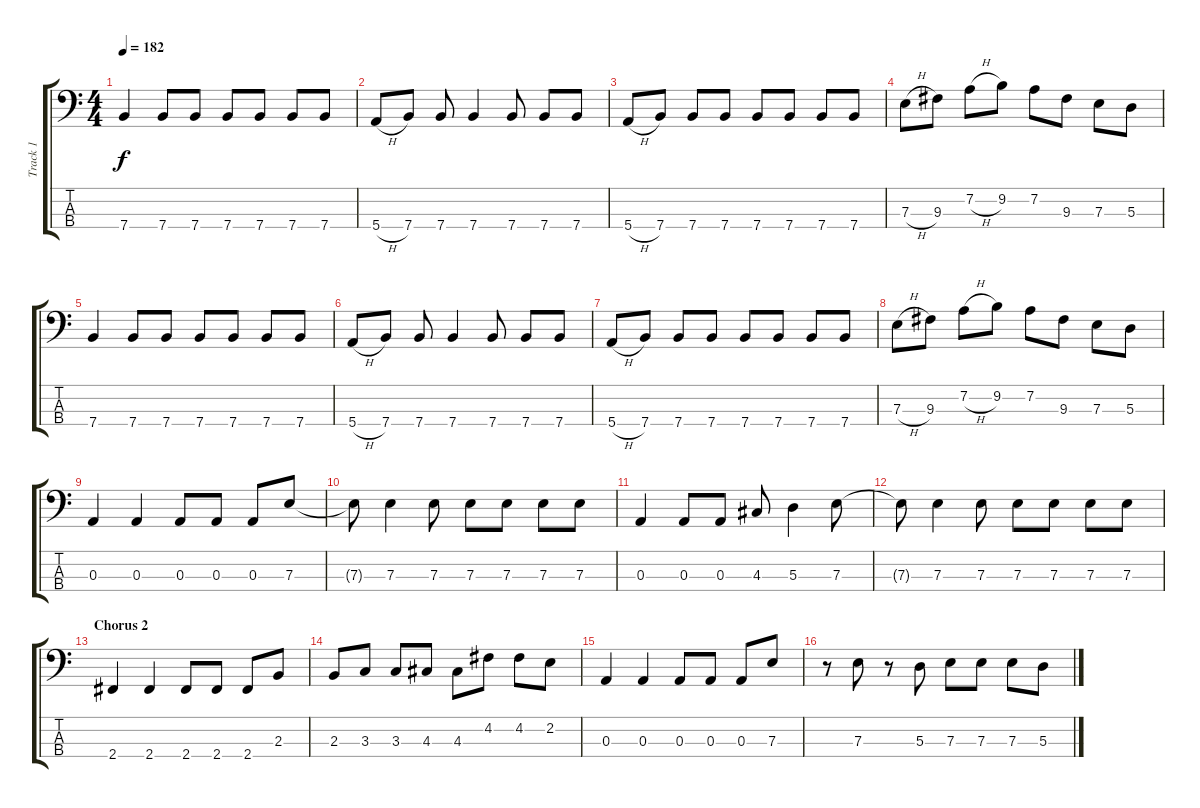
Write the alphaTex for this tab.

\track ("Track 1" "Track 1") {instrument electricbassfinger}
\staff {score tabs}
\tuning (G2 D2 A1 E1) {hide}
\ts (4 4)
\tempo 182
\clef f4
\ks c
7.4.4{dy f} 7.4.8 7.4.8 7.4.8 7.4.8 7.4.8 7.4.8 |
5.4{h}.8 7.4.8 7.4.8 7.4.4 7.4.8 7.4.8 7.4.8 |
5.4{h}.8 7.4.8 7.4.8 7.4.8 7.4.8 7.4.8 7.4.8 7.4.8 |
7.3{h}.8 9.3.8 7.2{h}.8 9.2.8 7.2.8 9.3.8 7.3.8 5.3.8 |
7.4.4 7.4.8 7.4.8 7.4.8 7.4.8 7.4.8 7.4.8 |
5.4{h}.8 7.4.8 7.4.8 7.4.4 7.4.8 7.4.8 7.4.8 |
5.4{h}.8 7.4.8 7.4.8 7.4.8 7.4.8 7.4.8 7.4.8 7.4.8 |
7.3{h}.8 9.3.8 7.2{h}.8 9.2.8 7.2.8 9.3.8 7.3.8 5.3.8 |
0.3.4 0.3.4 0.3.8 0.3.8 0.3.8 7.3.8 |
7.3{t}.8 7.3.4 7.3.8 7.3.8 7.3.8 7.3.8 7.3.8 |
0.3.4 0.3.8 0.3.8 4.3.8 5.3.4 7.3.8 |
7.3{t}.8 7.3.4 7.3.8 7.3.8 7.3.8 7.3.8 7.3.8 |
\section ("" "Chorus 2")
2.4.4 2.4.4 2.4.8 2.4.8 2.4.8 2.3.8 |
2.3.8 3.3.8 3.3.8 4.3.8 4.3.8 4.2.8 4.2.8 2.2.8 |
0.3.4 0.3.4 0.3.8 0.3.8 0.3.8 7.3.8 |
r.8 7.3.8 r.8 5.3.8 7.3.8 7.3.8 7.3.8 5.3.8
